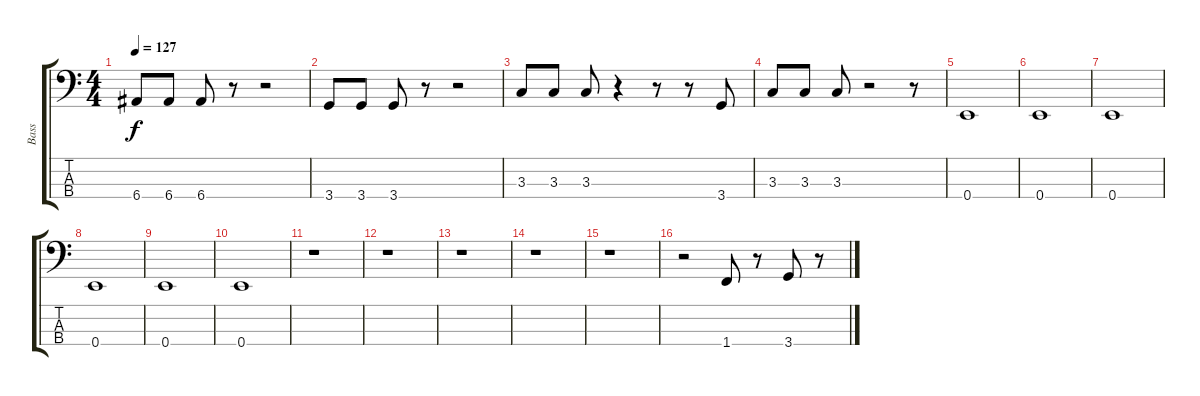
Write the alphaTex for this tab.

\track ("Bass" "Bass") {instrument electricbassfinger}
\staff {score tabs}
\tuning (G2 D2 A1 E1) {hide}
\ts (4 4)
\tempo 127
\clef f4
\ks c
6.4.8{dy f} 6.4.8 6.4.8 r.8 r.2 |
3.4.8 3.4.8 3.4.8 r.8 r.2 |
3.3.8 3.3.8 3.3.8 r.4 r.8 r.8 3.4.8 |
3.3.8 3.3.8 3.3.8 r.2 r.8 |
0.4.1 |
0.4.1 |
0.4.1 |
0.4.1 |
0.4.1 |
0.4.1 |
r.1 |
r.1 |
r.1 |
r.1 |
r.1 |
r.2 1.4.8 r.8 3.4.8 r.8
